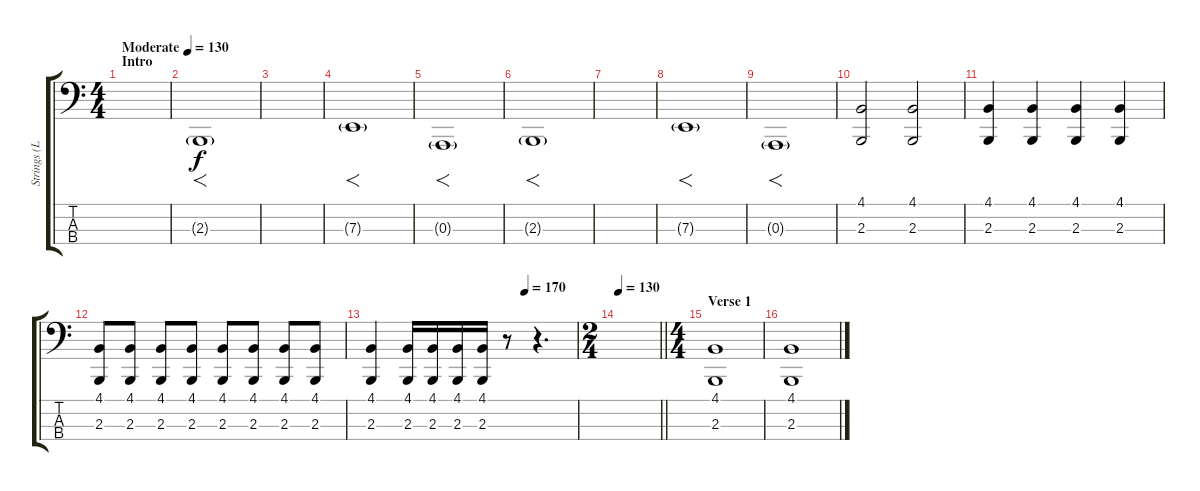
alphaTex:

\track ("Strings (Left Hand)" "Strings (L") {instrument stringensemble2}
\staff {score tabs}
\tuning (G2 D2 A1 E1) {hide}
\ts (4 4)
\section ("" "Intro")
\tempo (130 "Moderate")
\clef f4
\ks c
|
2.3{g}.1{f} |
|
7.3{g}.1{f} |
0.3{g}.1{f} |
2.3{g}.1{f} |
|
7.3{g}.1{f} |
0.3{g}.1{f} |
(4.1 2.3).2{dy f} (4.1 2.3).2 |
(4.1 2.3).4 (4.1 2.3).4 (4.1 2.3).4 (4.1 2.3).4 |
(4.1 2.3).8 (4.1 2.3).8 (4.1 2.3).8 (4.1 2.3).8 (4.1 2.3).8 (4.1 2.3).8 (4.1 2.3).8 (4.1 2.3).8 |
\tempo (170 0.75)
(4.1 2.3).4 (4.1 2.3).16 (4.1 2.3).16 (4.1 2.3).16 (4.1 2.3).16 r.8 r.4{d} |
\ts (2 4)
\tempo 130
\barLineRight lightlight
|
\ts (4 4)
\section ("" "Verse 1")
(4.1 2.3).1 |
(4.1 2.3).1
